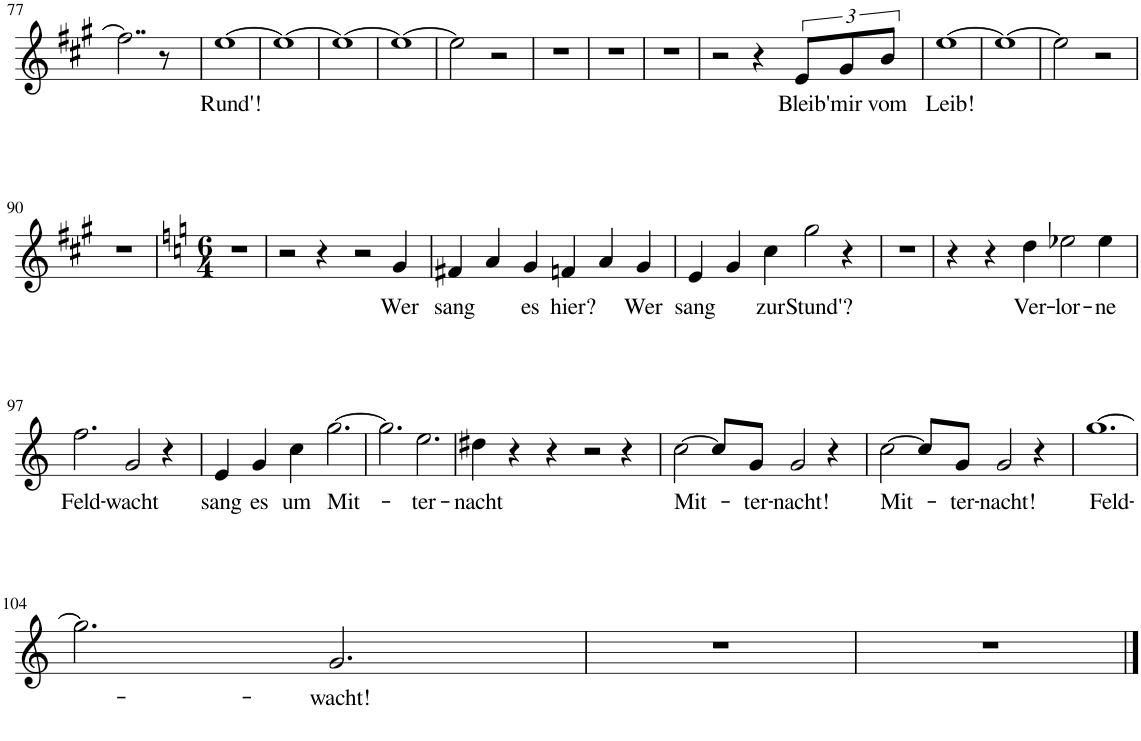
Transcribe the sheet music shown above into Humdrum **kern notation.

**kern	**text
*part1	*part1
*staff1	*staff1
*I"Piano	*
*I'Pno	*
!!LO:PB:g=z
*clefG2	*
*k[f#c#g#]	*
*M4/4	*
=77	=77
2..ff#\]	.
8r	.
=78	=78
!	!LO:LY:b
[1ee	Rund'!
=79	=79
1ee_	.
=80	=80
1ee_	.
=81	=81
1ee_	.
=82	=82
2ee\]	.
2r	.
=83	=83
1r	.
=84	=84
1r	.
=85	=85
1r	.
=86	=86
2r	.
4r	.
!	!LO:LY:b
12e/L	Bleib'
!	!LO:LY:b
12g#/	mir
!	!LO:LY:b
12b/J	vom
=87	=87
!	!LO:LY:b
[1ee	Leib!
=88	=88
1ee_	.
=89	=89
2ee\]	.
2r	.
!!LO:LB:g=z
=90	=90
1r	.
=91	=91
*k[]	*
*M6/4	*
1.r	.
=92	=92
2r	.
4r	.
2r	.
!	!LO:LY:b
4g/	Wer
=93	=93
!	!LO:LY:b
4f#X/	sang
4a/	.
!	!LO:LY:b
4g/	es
!	!LO:LY:b
4fn/	hier?
4a/	.
!	!LO:LY:b
4g/	Wer
=94	=94
!	!LO:LY:b
4e/	sang
4g/	.
!	!LO:LY:b
4cc\	zur
!	!LO:LY:b
2gg\	Stund'?
4r	.
=95	=95
1.r	.
=96	=96
4r	.
4r	.
!	!LO:LY:b
4dd\	Ver-
!	!LO:LY:b
2ee-X\	-lor-
!	!LO:LY:b
4ee-\	-ne
!!LO:LB:g=z
=97	=97
!	!LO:LY:b
2.ff\	Feld-
!	!LO:LY:b
2g/	-wacht
4r	.
=98	=98
!	!LO:LY:b
4e/	sang
!	!LO:LY:b
4g/	es
!	!LO:LY:b
4cc\	um
!	!LO:LY:b
[2.gg\	Mit-
=99	=99
2.gg\]	.
!	!LO:LY:b
2.ee\	-ter-
=100	=100
!	!LO:LY:b
4dd#X\	-nacht
4r	.
4r	.
2r	.
4r	.
=101	=101
!	!LO:LY:b
[2cc\	Mit-
8cc/L]	.
!	!LO:LY:b
8g/J	-ter-
!	!LO:LY:b
2g/	-nacht!
4r	.
=102	=102
!	!LO:LY:b
[2cc\	Mit-
8cc/L]	.
!	!LO:LY:b
8g/J	-ter-
!	!LO:LY:b
2g/	-nacht!
4r	.
=103	=103
!	!LO:LY:b
[1.gg	Feld-
!!LO:LB:g=z
=104	=104
2.gg\]	.
!	!LO:LY:b
2.g/	-wacht!
=105	=105
1.r	.
=106	=106
1.r	.
==	==
*-	*-
